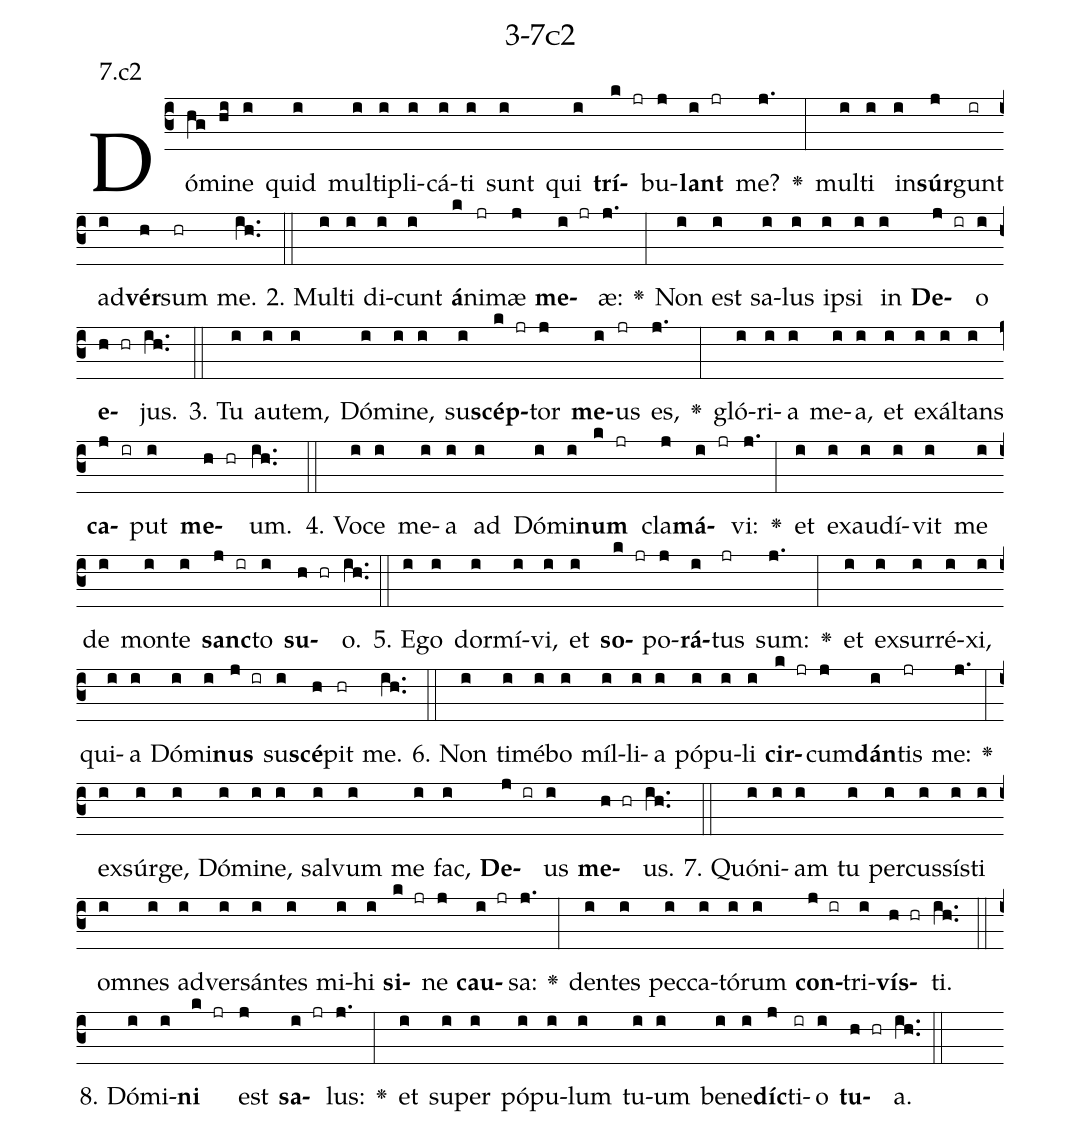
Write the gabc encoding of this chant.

name: 3-7c2;
annotation: 7.c2;
%%
(c3)Dó(hg)mi(hi)ne(i) quid(i) mul(i)ti(i)pli(i)cá(i)ti(i) sunt(i) qui(i) <b>trí</b>(k jr)bu(j)<b>lant</b>(i jr) me?(j.) <v>\greheightstar</v>(:) mul(i)ti(i) in(i)<b>súr</b>(j)gunt(ir) ad(i)<b>vér</b>(h)sum(hr) me.(ih..) (::)
2. Mul(i)ti(i) di(i)cunt(i) <b>á</b>(k)ni(jr)mæ(j) <b>me</b>(i jr)æ:(j.) <v>\greheightstar</v>(:) Non(i) est(i) sa(i)lus(i) ip(i)si(i) in(i) <b>De</b>(j ir)o(i) <b>e</b>(h hr)jus.(ih..) (::)
3. Tu(i) au(i)tem,(i) Dó(i)mi(i)ne,(i) su(i)<b>scép</b>(k jr)tor(j) <b>me</b>(i)us(jr) es,(j.) <v>\greheightstar</v>(:) gló(i)ri(i)a(i) me(i)a,(i) et(i) ex(i)ál(i)tans(i) <b>ca</b>(j ir)put(i) <b>me</b>(h hr)um.(ih..) (::)
4. Vo(i)ce(i) me(i)a(i) ad(i) Dó(i)mi(i)<b>num</b>(k jr) cla(j)<b>má</b>(i jr)vi:(j.) <v>\greheightstar</v>(:) et(i) ex(i)au(i)dí(i)vit(i) me(i) de(i) mon(i)te(i) <b>sanc</b>(j ir)to(i) <b>su</b>(h hr)o.(ih..) (::)
5. E(i)go(i) dor(i)mí(i)vi,(i) et(i) <b>so</b>(k jr)po(j)<b>rá</b>(i)tus(jr) sum:(j.) <v>\greheightstar</v>(:) et(i) ex(i)sur(i)ré(i)xi,(i) qui(i)a(i) Dó(i)mi(i)<b>nus</b>(j ir) su(i)<b>scé</b>(h)pit(hr) me.(ih..) (::)
6. Non(i) ti(i)mé(i)bo(i) míl(i)li(i)a(i) pó(i)pu(i)li(i) <b>cir</b>(k jr)cum(j)<b>dán</b>(i)tis(jr) me:(j.) <v>\greheightstar</v>(:) ex(i)súr(i)ge,(i) Dó(i)mi(i)ne,(i) sal(i)vum(i) me(i) fac,(i) <b>De</b>(j ir)us(i) <b>me</b>(h hr)us.(ih..) (::)
7. Quón(i)i(i)am(i) tu(i) per(i)cus(i)sís(i)ti(i) om(i)nes(i) ad(i)ver(i)sán(i)tes(i) mi(i)hi(i) <b>si</b>(k jr)ne(j) <b>cau</b>(i jr)sa:(j.) <v>\greheightstar</v>(:) den(i)tes(i) pec(i)ca(i)tó(i)rum(i) <b>con</b>(j ir)tri(i)<b>vís</b>(h hr)ti.(ih..) (::)
8. Dó(i)mi(i)<b>ni</b>(k jr) est(j) <b>sa</b>(i jr)lus:(j.) <v>\greheightstar</v>(:) et(i) su(i)per(i) pó(i)pu(i)lum(i) tu(i)um(i) be(i)ne(i)<b>díc</b>(j)ti(ir)o(i) <b>tu</b>(h hr)a.(ih..) (::)
